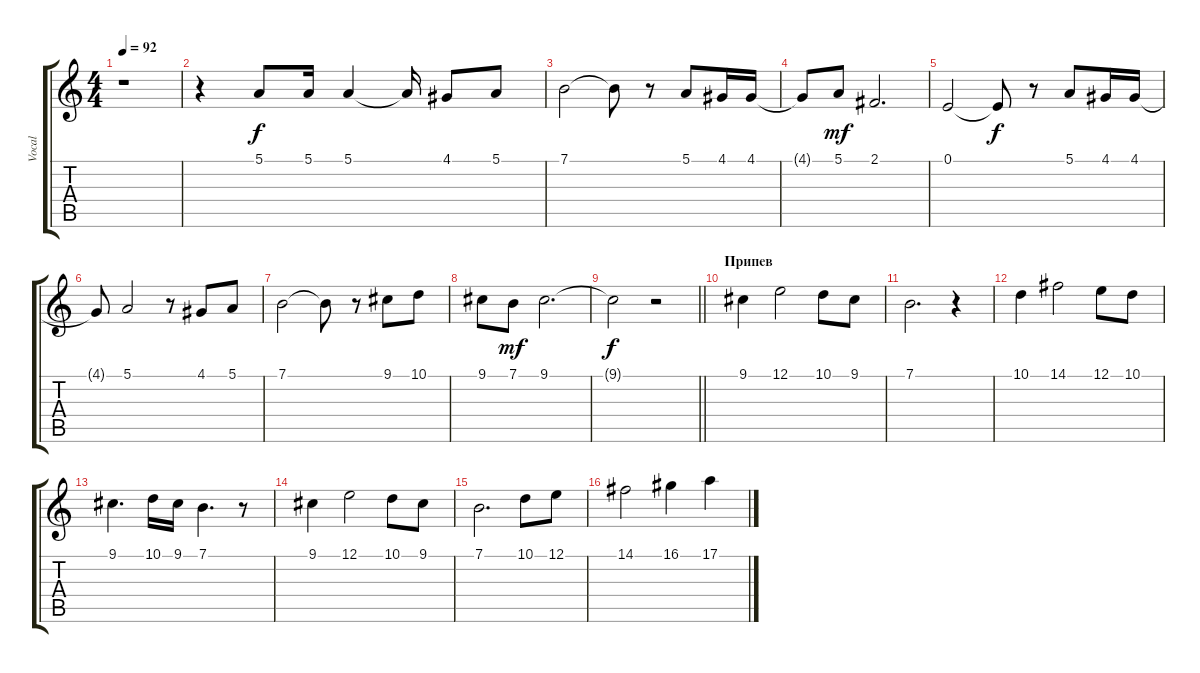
\track ("Vocal" "Vocal") {instrument fx5brightness}
\staff {score tabs}
\tuning (E4 B3 G3 D3 A2 E2) {hide}
\ts (4 4)
\tempo 92
\clef g2
\ks c
r.1{dy f} |
r.4 5.1.8 5.1.16 5.1.4 5.1{t}.16 4.1.8 5.1.8 |
7.1.2 7.1{t}.8 r.8 5.1.8 4.1.16 4.1.16 |
4.1{t}.8 5.1.8{dy mf} 2.1.2{d} |
0.1.2 0.1{t}.8{dy f} r.8 5.1.8 4.1.16 4.1.16 |
4.1{t}.8 5.1.2 r.8 4.1.8 5.1.8 |
7.1.2 7.1{t}.8 r.8 9.1.8 10.1.8 |
9.1.8 7.1.8{dy mf} 9.1.2{d} |
\barLineRight lightlight
9.1{t}.2{dy f} r.2 |
\section ("" "Припев")
9.1.4 12.1.2 10.1.8 9.1.8 |
7.1.2{d} r.4 |
10.1.4 14.1.2 12.1.8 10.1.8 |
9.1.4{d} 10.1.16 9.1.16 7.1.4{d} r.8 |
9.1.4 12.1.2 10.1.8 9.1.8 |
7.1.2{d} 10.1.8 12.1.8 |
14.1.2 16.1.4 17.1.4
